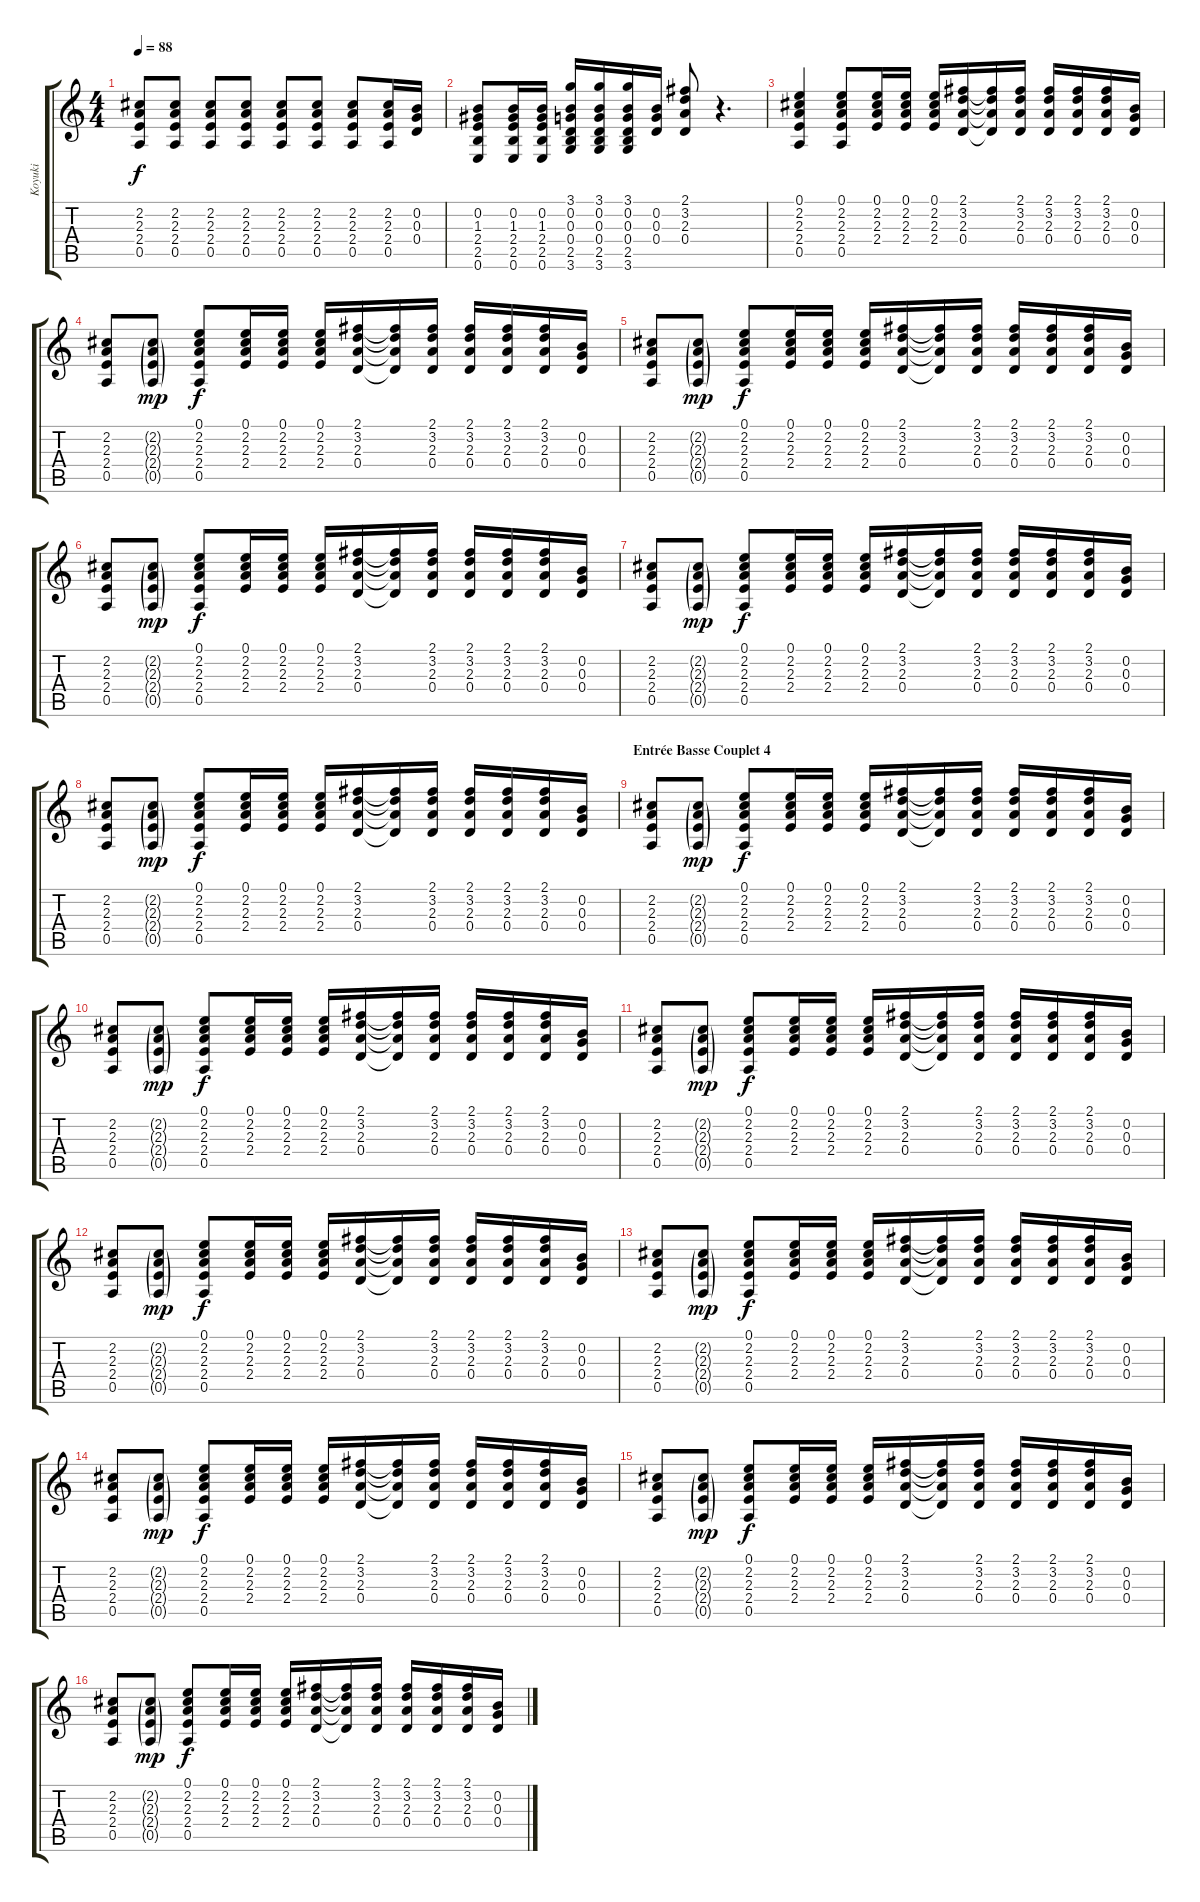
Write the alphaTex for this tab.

\track ("Koyuki" "Koyuki") {instrument acousticguitarnylon}
\staff {score tabs}
\tuning (E4 B3 G3 D3 A2 E2) {hide}
\ts (4 4)
\tempo 88
\clef g2
\ks c
(2.2 2.3 2.4 0.5).8{dy f} (2.2 2.3 2.4 0.5).8 (2.2 2.3 2.4 0.5).8 (2.2 2.3 2.4 0.5).8 (2.2 2.3 2.4 0.5).8 (2.2 2.3 2.4 0.5).8 (2.2 2.3 2.4 0.5).8 (2.2 2.3 2.4 0.5).16 (0.2 0.3 0.4).16 |
(0.2 1.3 2.4 2.5 0.6).8 (0.2 1.3 2.4 2.5 0.6).16 (0.2 1.3 2.4 2.5 0.6).16 (3.1 0.2 0.3 0.4 2.5 3.6).16 (3.1 0.2 0.3 0.4 2.5 3.6).16 (3.1 0.2 0.3 0.4 2.5 3.6).16 (0.2 0.3 0.4).16 (2.1 3.2 2.3 0.4).8 r.4{d} |
(0.1 2.2 2.3 2.4 0.5).4 (0.1 2.2 2.3 2.4 0.5).8 (0.1 2.2 2.3 2.4).16 (0.1 2.2 2.3 2.4).16 (0.1 2.2 2.3 2.4).16 (2.1 3.2 2.3 0.4).16 (2.1{t} 3.2{t} 2.3{t} 0.4{t}).16 (2.1 3.2 2.3 0.4).16 (2.1 3.2 2.3 0.4).16 (2.1 3.2 2.3 0.4).16 (2.1 3.2 2.3 0.4).16 (0.2 0.3 0.4).16 |
(2.2 2.3 2.4 0.5).8 (2.2{g} 2.3{g} 2.4{g} 0.5{g}).8{dy mp} (0.1 2.2 2.3 2.4 0.5).8{dy f} (0.1 2.2 2.3 2.4).16 (0.1 2.2 2.3 2.4).16 (0.1 2.2 2.3 2.4).16 (2.1 3.2 2.3 0.4).16 (2.1{t} 3.2{t} 2.3{t} 0.4{t}).16 (2.1 3.2 2.3 0.4).16 (2.1 3.2 2.3 0.4).16 (2.1 3.2 2.3 0.4).16 (2.1 3.2 2.3 0.4).16 (0.2 0.3 0.4).16 |
(2.2 2.3 2.4 0.5).8 (2.2{g} 2.3{g} 2.4{g} 0.5{g}).8{dy mp} (0.1 2.2 2.3 2.4 0.5).8{dy f} (0.1 2.2 2.3 2.4).16 (0.1 2.2 2.3 2.4).16 (0.1 2.2 2.3 2.4).16 (2.1 3.2 2.3 0.4).16 (2.1{t} 3.2{t} 2.3{t} 0.4{t}).16 (2.1 3.2 2.3 0.4).16 (2.1 3.2 2.3 0.4).16 (2.1 3.2 2.3 0.4).16 (2.1 3.2 2.3 0.4).16 (0.2 0.3 0.4).16 |
(2.2 2.3 2.4 0.5).8 (2.2{g} 2.3{g} 2.4{g} 0.5{g}).8{dy mp} (0.1 2.2 2.3 2.4 0.5).8{dy f} (0.1 2.2 2.3 2.4).16 (0.1 2.2 2.3 2.4).16 (0.1 2.2 2.3 2.4).16 (2.1 3.2 2.3 0.4).16 (2.1{t} 3.2{t} 2.3{t} 0.4{t}).16 (2.1 3.2 2.3 0.4).16 (2.1 3.2 2.3 0.4).16 (2.1 3.2 2.3 0.4).16 (2.1 3.2 2.3 0.4).16 (0.2 0.3 0.4).16 |
(2.2 2.3 2.4 0.5).8 (2.2{g} 2.3{g} 2.4{g} 0.5{g}).8{dy mp} (0.1 2.2 2.3 2.4 0.5).8{dy f} (0.1 2.2 2.3 2.4).16 (0.1 2.2 2.3 2.4).16 (0.1 2.2 2.3 2.4).16 (2.1 3.2 2.3 0.4).16 (2.1{t} 3.2{t} 2.3{t} 0.4{t}).16 (2.1 3.2 2.3 0.4).16 (2.1 3.2 2.3 0.4).16 (2.1 3.2 2.3 0.4).16 (2.1 3.2 2.3 0.4).16 (0.2 0.3 0.4).16 |
(2.2 2.3 2.4 0.5).8 (2.2{g} 2.3{g} 2.4{g} 0.5{g}).8{dy mp} (0.1 2.2 2.3 2.4 0.5).8{dy f} (0.1 2.2 2.3 2.4).16 (0.1 2.2 2.3 2.4).16 (0.1 2.2 2.3 2.4).16 (2.1 3.2 2.3 0.4).16 (2.1{t} 3.2{t} 2.3{t} 0.4{t}).16 (2.1 3.2 2.3 0.4).16 (2.1 3.2 2.3 0.4).16 (2.1 3.2 2.3 0.4).16 (2.1 3.2 2.3 0.4).16 (0.2 0.3 0.4).16 |
\section ("" "Entrée Basse Couplet 4")
(2.2 2.3 2.4 0.5).8 (2.2{g} 2.3{g} 2.4{g} 0.5{g}).8{dy mp} (0.1 2.2 2.3 2.4 0.5).8{dy f} (0.1 2.2 2.3 2.4).16 (0.1 2.2 2.3 2.4).16 (0.1 2.2 2.3 2.4).16 (2.1 3.2 2.3 0.4).16 (2.1{t} 3.2{t} 2.3{t} 0.4{t}).16 (2.1 3.2 2.3 0.4).16 (2.1 3.2 2.3 0.4).16 (2.1 3.2 2.3 0.4).16 (2.1 3.2 2.3 0.4).16 (0.2 0.3 0.4).16 |
(2.2 2.3 2.4 0.5).8 (2.2{g} 2.3{g} 2.4{g} 0.5{g}).8{dy mp} (0.1 2.2 2.3 2.4 0.5).8{dy f} (0.1 2.2 2.3 2.4).16 (0.1 2.2 2.3 2.4).16 (0.1 2.2 2.3 2.4).16 (2.1 3.2 2.3 0.4).16 (2.1{t} 3.2{t} 2.3{t} 0.4{t}).16 (2.1 3.2 2.3 0.4).16 (2.1 3.2 2.3 0.4).16 (2.1 3.2 2.3 0.4).16 (2.1 3.2 2.3 0.4).16 (0.2 0.3 0.4).16 |
(2.2 2.3 2.4 0.5).8 (2.2{g} 2.3{g} 2.4{g} 0.5{g}).8{dy mp} (0.1 2.2 2.3 2.4 0.5).8{dy f} (0.1 2.2 2.3 2.4).16 (0.1 2.2 2.3 2.4).16 (0.1 2.2 2.3 2.4).16 (2.1 3.2 2.3 0.4).16 (2.1{t} 3.2{t} 2.3{t} 0.4{t}).16 (2.1 3.2 2.3 0.4).16 (2.1 3.2 2.3 0.4).16 (2.1 3.2 2.3 0.4).16 (2.1 3.2 2.3 0.4).16 (0.2 0.3 0.4).16 |
(2.2 2.3 2.4 0.5).8 (2.2{g} 2.3{g} 2.4{g} 0.5{g}).8{dy mp} (0.1 2.2 2.3 2.4 0.5).8{dy f} (0.1 2.2 2.3 2.4).16 (0.1 2.2 2.3 2.4).16 (0.1 2.2 2.3 2.4).16 (2.1 3.2 2.3 0.4).16 (2.1{t} 3.2{t} 2.3{t} 0.4{t}).16 (2.1 3.2 2.3 0.4).16 (2.1 3.2 2.3 0.4).16 (2.1 3.2 2.3 0.4).16 (2.1 3.2 2.3 0.4).16 (0.2 0.3 0.4).16 |
(2.2 2.3 2.4 0.5).8 (2.2{g} 2.3{g} 2.4{g} 0.5{g}).8{dy mp} (0.1 2.2 2.3 2.4 0.5).8{dy f} (0.1 2.2 2.3 2.4).16 (0.1 2.2 2.3 2.4).16 (0.1 2.2 2.3 2.4).16 (2.1 3.2 2.3 0.4).16 (2.1{t} 3.2{t} 2.3{t} 0.4{t}).16 (2.1 3.2 2.3 0.4).16 (2.1 3.2 2.3 0.4).16 (2.1 3.2 2.3 0.4).16 (2.1 3.2 2.3 0.4).16 (0.2 0.3 0.4).16 |
(2.2 2.3 2.4 0.5).8 (2.2{g} 2.3{g} 2.4{g} 0.5{g}).8{dy mp} (0.1 2.2 2.3 2.4 0.5).8{dy f} (0.1 2.2 2.3 2.4).16 (0.1 2.2 2.3 2.4).16 (0.1 2.2 2.3 2.4).16 (2.1 3.2 2.3 0.4).16 (2.1{t} 3.2{t} 2.3{t} 0.4{t}).16 (2.1 3.2 2.3 0.4).16 (2.1 3.2 2.3 0.4).16 (2.1 3.2 2.3 0.4).16 (2.1 3.2 2.3 0.4).16 (0.2 0.3 0.4).16 |
(2.2 2.3 2.4 0.5).8 (2.2{g} 2.3{g} 2.4{g} 0.5{g}).8{dy mp} (0.1 2.2 2.3 2.4 0.5).8{dy f} (0.1 2.2 2.3 2.4).16 (0.1 2.2 2.3 2.4).16 (0.1 2.2 2.3 2.4).16 (2.1 3.2 2.3 0.4).16 (2.1{t} 3.2{t} 2.3{t} 0.4{t}).16 (2.1 3.2 2.3 0.4).16 (2.1 3.2 2.3 0.4).16 (2.1 3.2 2.3 0.4).16 (2.1 3.2 2.3 0.4).16 (0.2 0.3 0.4).16 |
(2.2 2.3 2.4 0.5).8 (2.2{g} 2.3{g} 2.4{g} 0.5{g}).8{dy mp} (0.1 2.2 2.3 2.4 0.5).8{dy f} (0.1 2.2 2.3 2.4).16 (0.1 2.2 2.3 2.4).16 (0.1 2.2 2.3 2.4).16 (2.1 3.2 2.3 0.4).16 (2.1{t} 3.2{t} 2.3{t} 0.4{t}).16 (2.1 3.2 2.3 0.4).16 (2.1 3.2 2.3 0.4).16 (2.1 3.2 2.3 0.4).16 (2.1 3.2 2.3 0.4).16 (0.2 0.3 0.4).16
